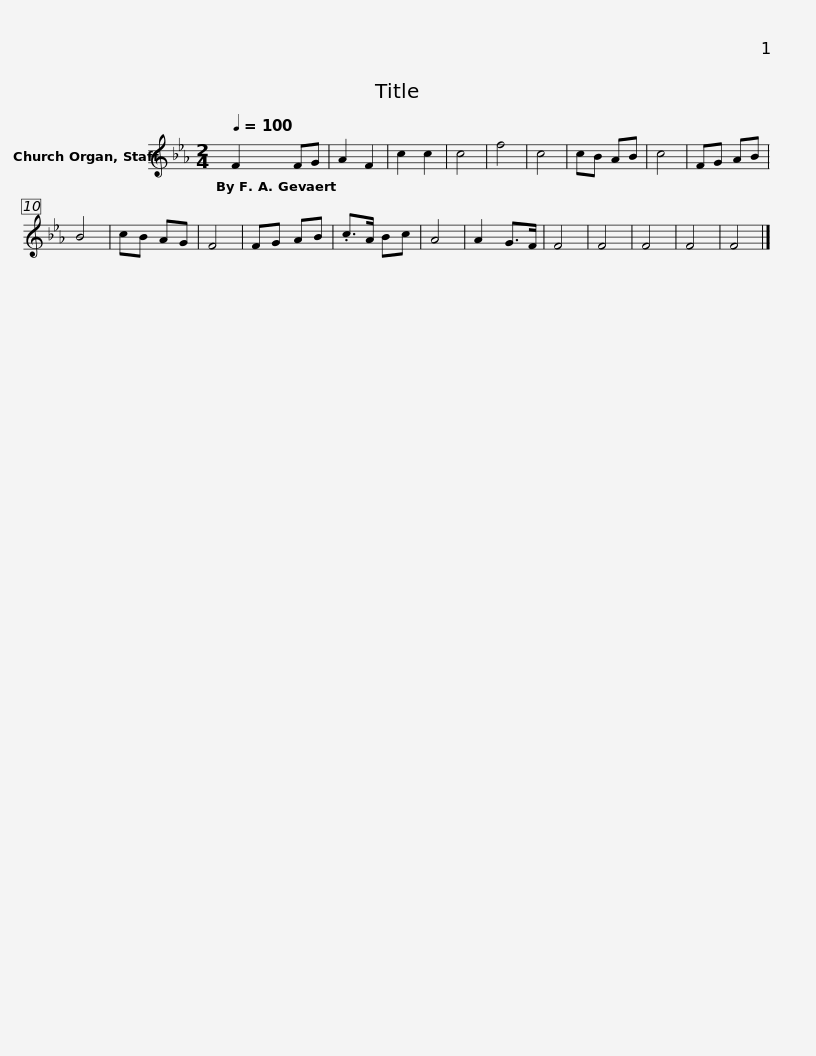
X:1
L:1/8
Q:1/4=100
M:2/4
I:linebreak $
K:Eb
V:1 treble
V:1
 F2 FG | A2 F2 | c2 c2 | c4 | f4 | %5
 c4 | cB AB | c4 | FG AB | B4 | %10
 cB AG | F4 | FG AB |$ .c>A Bc | A4 | %15
 A2 G>F | F4 | F4 | F4 | F4 | %20
 F4 |] %21
